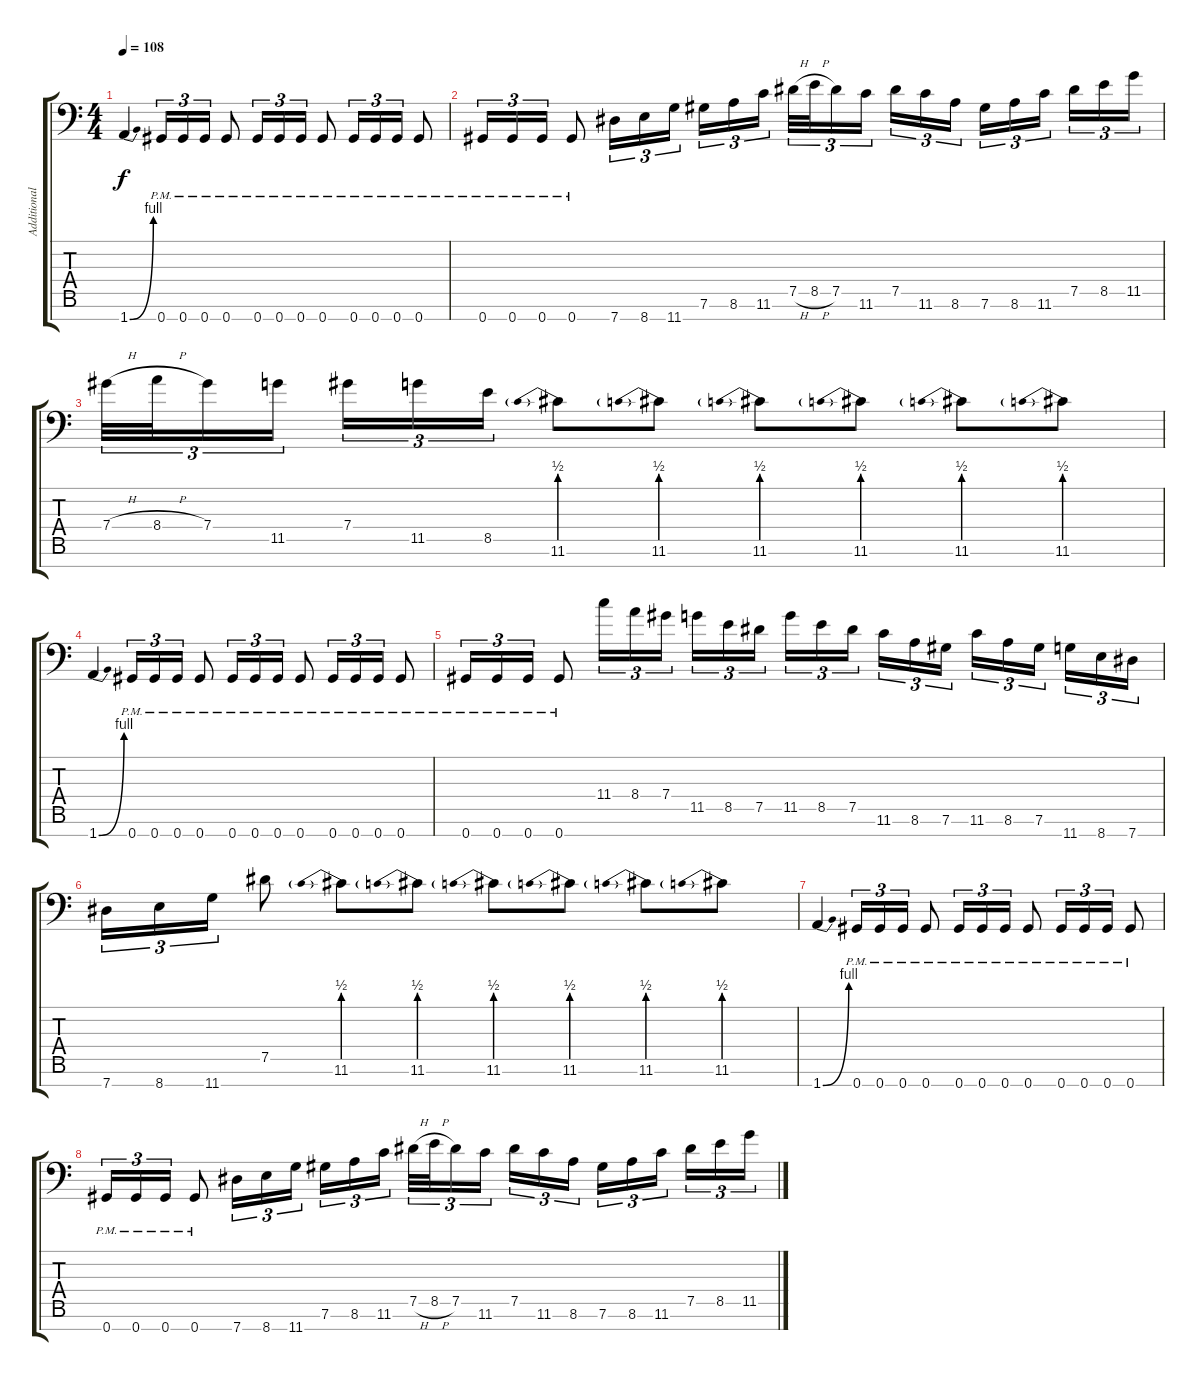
\track ("Additional Guitar" "Additional") {instrument distortionguitar}
\staff {score tabs}
\tuning (Eb4 Bb3 Gb3 Db3 Ab2 Db2 Ab1) {hide}
\ts (4 4)
\tempo 108
\clef f4
\ks c
1.7{be (bend 0 0 60 4)}.4{dy f} 0.7{pm}.16{tu (3 2)} 0.7{pm}.16{tu (3 2)} 0.7{pm}.16{tu (3 2)} 0.7{pm}.8 0.7{pm}.16{tu (3 2)} 0.7{pm}.16{tu (3 2)} 0.7{pm}.16{tu (3 2)} 0.7{pm}.8 0.7{pm}.16{tu (3 2)} 0.7{pm}.16{tu (3 2)} 0.7{pm}.16{tu (3 2)} 0.7{pm}.8 |
0.7{pm}.16{tu (3 2)} 0.7{pm}.16{tu (3 2)} 0.7{pm}.16{tu (3 2)} 0.7{pm}.8 7.7.16{tu (3 2)} 8.7.16{tu (3 2)} 11.7.16{tu (3 2)} 7.6.16{tu (3 2)} 8.6.16{tu (3 2)} 11.6.16{tu (3 2)} 7.5{h}.32{tu (3 2)} 8.5{h}.32{tu (3 2)} 7.5.16{tu (3 2)} 11.6.16{tu (3 2)} 7.5.16{tu (3 2)} 11.6.16{tu (3 2)} 8.6.16{tu (3 2)} 7.6.16{tu (3 2)} 8.6.16{tu (3 2)} 11.6.16{tu (3 2)} 7.5.16{tu (3 2)} 8.5.16{tu (3 2)} 11.5.16{tu (3 2)} |
7.4{h}.32{tu (3 2)} 8.4{h}.32{tu (3 2)} 7.4.16{tu (3 2)} 11.5.16{tu (3 2)} 7.4.16{tu (3 2)} 11.5.16{tu (3 2)} 8.5.16{tu (3 2)} 11.6{be (prebend 0 2 60 2)}.8 11.6{be (prebend 0 2 60 2)}.8 11.6{be (prebend 0 2 60 2)}.8 11.6{be (prebend 0 2 60 2)}.8 11.6{be (prebend 0 2 60 2)}.8 11.6{be (prebend 0 2 60 2)}.8 |
1.7{be (bend 0 0 60 4)}.4 0.7{pm}.16{tu (3 2)} 0.7{pm}.16{tu (3 2)} 0.7{pm}.16{tu (3 2)} 0.7{pm}.8 0.7{pm}.16{tu (3 2)} 0.7{pm}.16{tu (3 2)} 0.7{pm}.16{tu (3 2)} 0.7{pm}.8 0.7{pm}.16{tu (3 2)} 0.7{pm}.16{tu (3 2)} 0.7{pm}.16{tu (3 2)} 0.7{pm}.8 |
0.7{pm}.16{tu (3 2)} 0.7{pm}.16{tu (3 2)} 0.7{pm}.16{tu (3 2)} 0.7{pm}.8 11.4.16{tu (3 2)} 8.4.16{tu (3 2)} 7.4.16{tu (3 2)} 11.5.16{tu (3 2)} 8.5.16{tu (3 2)} 7.5.16{tu (3 2)} 11.5.16{tu (3 2)} 8.5.16{tu (3 2)} 7.5.16{tu (3 2)} 11.6.16{tu (3 2)} 8.6.16{tu (3 2)} 7.6.16{tu (3 2)} 11.6.16{tu (3 2)} 8.6.16{tu (3 2)} 7.6.16{tu (3 2)} 11.7.16{tu (3 2)} 8.7.16{tu (3 2)} 7.7.16{tu (3 2)} |
7.7.16{tu (3 2)} 8.7.16{tu (3 2)} 11.7.16{tu (3 2)} 7.5.8 11.6{be (prebend 0 2 60 2)}.8 11.6{be (prebend 0 2 60 2)}.8 11.6{be (prebend 0 2 60 2)}.8 11.6{be (prebend 0 2 60 2)}.8 11.6{be (prebend 0 2 60 2)}.8 11.6{be (prebend 0 2 60 2)}.8 |
1.7{be (bend 0 0 60 4)}.4 0.7{pm}.16{tu (3 2)} 0.7{pm}.16{tu (3 2)} 0.7{pm}.16{tu (3 2)} 0.7{pm}.8 0.7{pm}.16{tu (3 2)} 0.7{pm}.16{tu (3 2)} 0.7{pm}.16{tu (3 2)} 0.7{pm}.8 0.7{pm}.16{tu (3 2)} 0.7{pm}.16{tu (3 2)} 0.7{pm}.16{tu (3 2)} 0.7{pm}.8 |
0.7{pm}.16{tu (3 2)} 0.7{pm}.16{tu (3 2)} 0.7{pm}.16{tu (3 2)} 0.7{pm}.8 7.7.16{tu (3 2)} 8.7.16{tu (3 2)} 11.7.16{tu (3 2)} 7.6.16{tu (3 2)} 8.6.16{tu (3 2)} 11.6.16{tu (3 2)} 7.5{h}.32{tu (3 2)} 8.5{h}.32{tu (3 2)} 7.5.16{tu (3 2)} 11.6.16{tu (3 2)} 7.5.16{tu (3 2)} 11.6.16{tu (3 2)} 8.6.16{tu (3 2)} 7.6.16{tu (3 2)} 8.6.16{tu (3 2)} 11.6.16{tu (3 2)} 7.5.16{tu (3 2)} 8.5.16{tu (3 2)} 11.5.16{tu (3 2)}
